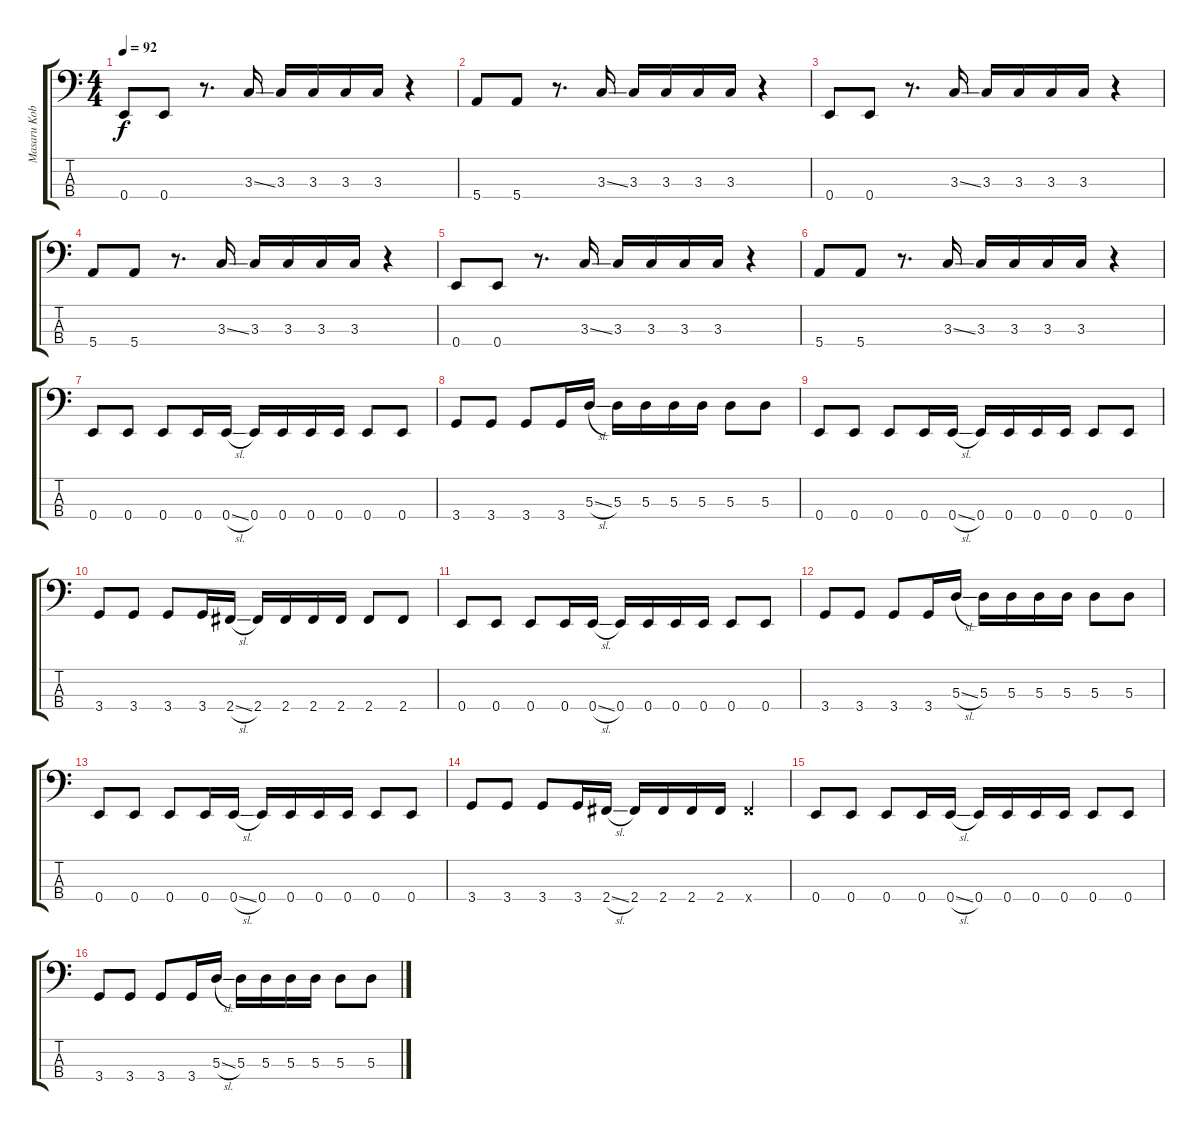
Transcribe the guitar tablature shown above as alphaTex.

\track ("Masaru Kobayashi" "Masaru Kob") {instrument electricbasspick}
\staff {score tabs}
\tuning (G2 D2 A1 E1) {hide}
\ts (4 4)
\tempo 92
\clef f4
\ks c
0.4.8{dy f} 0.4.8 r.8{d} 3.3{ss}.16 3.3.16 3.3.16 3.3.16 3.3.16 r.4 |
5.4.8 5.4.8 r.8{d} 3.3{ss}.16 3.3.16 3.3.16 3.3.16 3.3.16 r.4 |
0.4.8 0.4.8 r.8{d} 3.3{ss}.16 3.3.16 3.3.16 3.3.16 3.3.16 r.4 |
5.4.8 5.4.8 r.8{d} 3.3{ss}.16 3.3.16 3.3.16 3.3.16 3.3.16 r.4 |
0.4.8 0.4.8 r.8{d} 3.3{ss}.16 3.3.16 3.3.16 3.3.16 3.3.16 r.4 |
5.4.8 5.4.8 r.8{d} 3.3{ss}.16 3.3.16 3.3.16 3.3.16 3.3.16 r.4 |
0.4.8 0.4.8 0.4.8 0.4.16 0.4{sl}.16 0.4.16 0.4.16 0.4.16 0.4.16 0.4.8 0.4.8 |
3.4.8 3.4.8 3.4.8 3.4.16 5.3{sl}.16 5.3.16 5.3.16 5.3.16 5.3.16 5.3.8 5.3.8 |
0.4.8 0.4.8 0.4.8 0.4.16 0.4{sl}.16 0.4.16 0.4.16 0.4.16 0.4.16 0.4.8 0.4.8 |
3.4.8 3.4.8 3.4.8 3.4.16 2.4{sl}.16 2.4.16 2.4.16 2.4.16 2.4.16 2.4.8 2.4.8 |
0.4.8 0.4.8 0.4.8 0.4.16 0.4{sl}.16 0.4.16 0.4.16 0.4.16 0.4.16 0.4.8 0.4.8 |
3.4.8 3.4.8 3.4.8 3.4.16 5.3{sl}.16 5.3.16 5.3.16 5.3.16 5.3.16 5.3.8 5.3.8 |
0.4.8 0.4.8 0.4.8 0.4.16 0.4{sl}.16 0.4.16 0.4.16 0.4.16 0.4.16 0.4.8 0.4.8 |
3.4.8 3.4.8 3.4.8 3.4.16 2.4{sl}.16 2.4.16 2.4.16 2.4.16 2.4.16 2.4{x}.4 |
0.4.8 0.4.8 0.4.8 0.4.16 0.4{sl}.16 0.4.16 0.4.16 0.4.16 0.4.16 0.4.8 0.4.8 |
3.4.8 3.4.8 3.4.8 3.4.16 5.3{sl}.16 5.3.16 5.3.16 5.3.16 5.3.16 5.3.8 5.3.8
